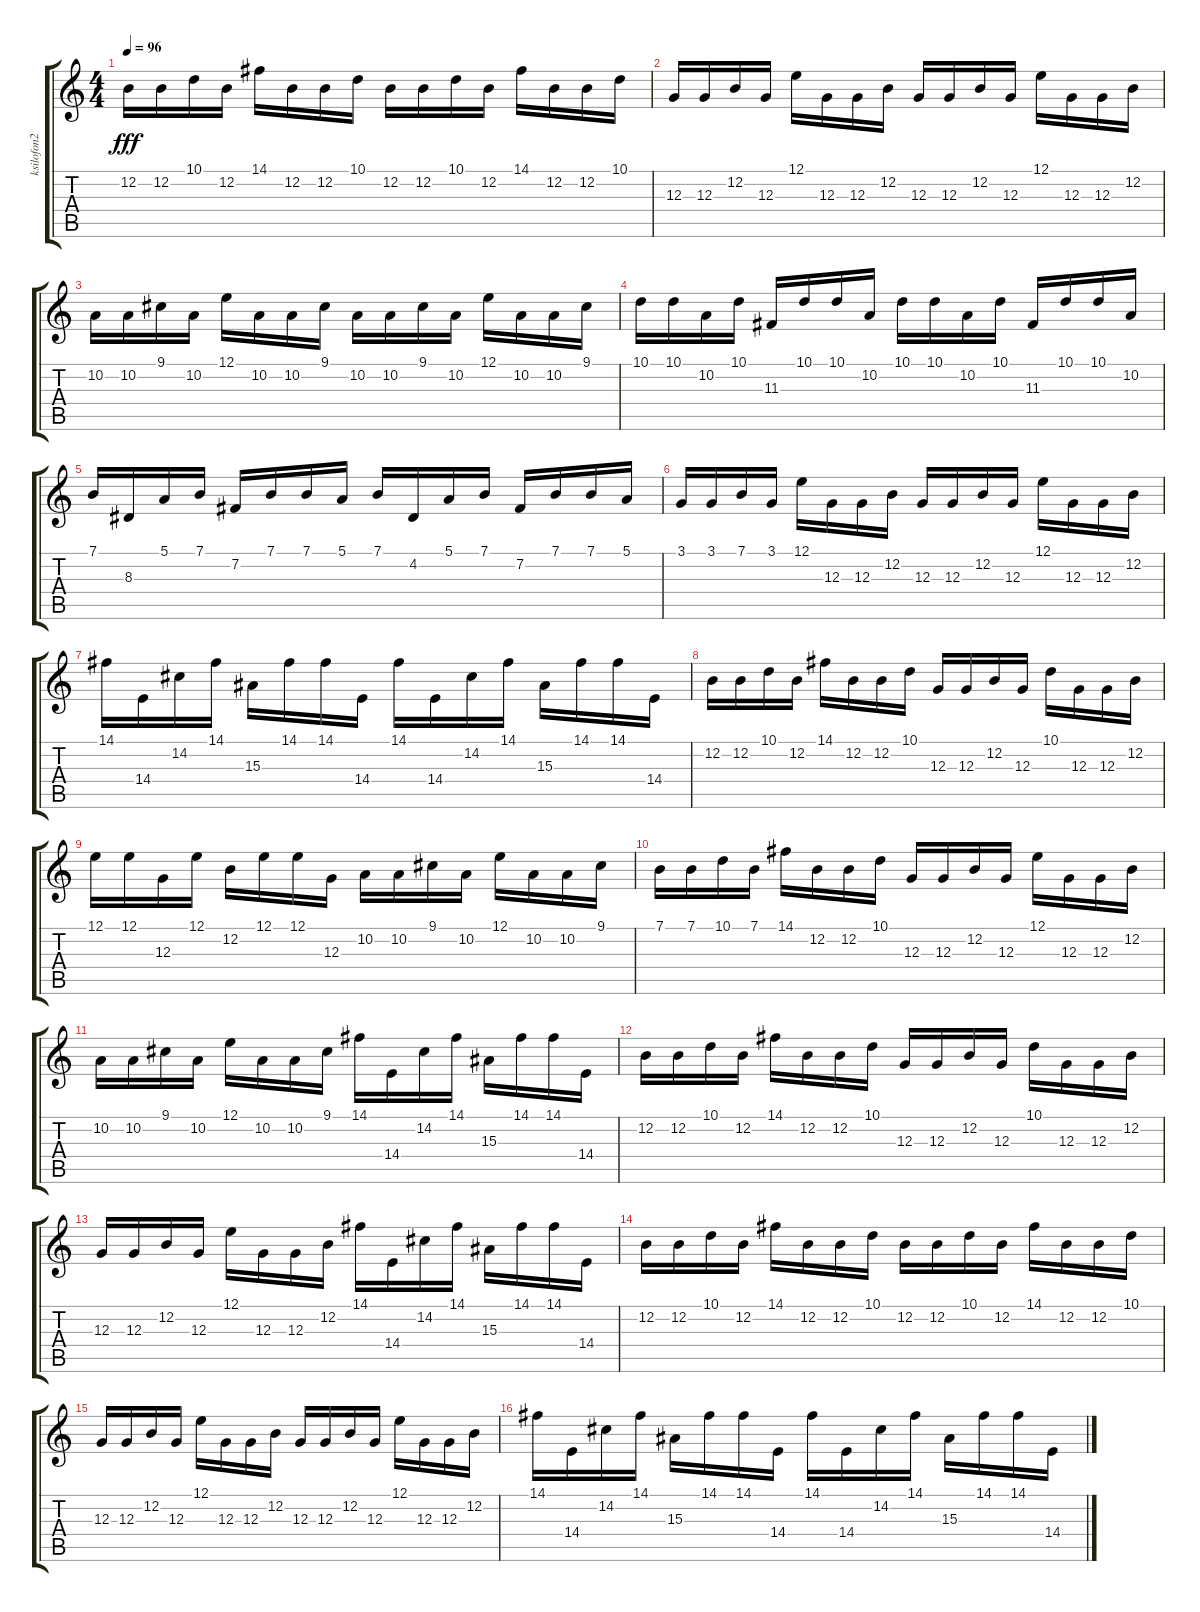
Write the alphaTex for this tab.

\track ("ksilofon2" "ksilofon2") {instrument agogo}
\staff {score tabs}
\tuning (E4 B3 G3 D3 A2 E2) {hide}
\ts (4 4)
\tempo 96
\clef g2
\ks c
12.2.16{dy fff} 12.2.16 10.1.16 12.2.16 14.1.16 12.2.16 12.2.16 10.1.16 12.2.16 12.2.16 10.1.16 12.2.16 14.1.16 12.2.16 12.2.16 10.1.16 |
12.3.16 12.3.16 12.2.16 12.3.16 12.1.16 12.3.16 12.3.16 12.2.16 12.3.16 12.3.16 12.2.16 12.3.16 12.1.16 12.3.16 12.3.16 12.2.16 |
10.2.16 10.2.16 9.1.16 10.2.16 12.1.16 10.2.16 10.2.16 9.1.16 10.2.16 10.2.16 9.1.16 10.2.16 12.1.16 10.2.16 10.2.16 9.1.16 |
10.1.16 10.1.16 10.2.16 10.1.16 11.3.16 10.1.16 10.1.16 10.2.16 10.1.16 10.1.16 10.2.16 10.1.16 11.3.16 10.1.16 10.1.16 10.2.16 |
7.1.16 8.3.16 5.1.16 7.1.16 7.2.16 7.1.16 7.1.16 5.1.16 7.1.16 4.2.16 5.1.16 7.1.16 7.2.16 7.1.16 7.1.16 5.1.16 |
3.1.16 3.1.16 7.1.16 3.1.16 12.1.16 12.3.16 12.3.16 12.2.16 12.3.16 12.3.16 12.2.16 12.3.16 12.1.16 12.3.16 12.3.16 12.2.16 |
14.1.16 14.4.16 14.2.16 14.1.16 15.3.16 14.1.16 14.1.16 14.4.16 14.1.16 14.4.16 14.2.16 14.1.16 15.3.16 14.1.16 14.1.16 14.4.16 |
12.2.16 12.2.16 10.1.16 12.2.16 14.1.16 12.2.16 12.2.16 10.1.16 12.3.16 12.3.16 12.2.16 12.3.16 10.1.16 12.3.16 12.3.16 12.2.16 |
12.1.16 12.1.16 12.3.16 12.1.16 12.2.16 12.1.16 12.1.16 12.3.16 10.2.16 10.2.16 9.1.16 10.2.16 12.1.16 10.2.16 10.2.16 9.1.16 |
7.1.16 7.1.16 10.1.16 7.1.16 14.1.16 12.2.16 12.2.16 10.1.16 12.3.16 12.3.16 12.2.16 12.3.16 12.1.16 12.3.16 12.3.16 12.2.16 |
10.2.16 10.2.16 9.1.16 10.2.16 12.1.16 10.2.16 10.2.16 9.1.16 14.1.16 14.4.16 14.2.16 14.1.16 15.3.16 14.1.16 14.1.16 14.4.16 |
12.2.16 12.2.16 10.1.16 12.2.16 14.1.16 12.2.16 12.2.16 10.1.16 12.3.16 12.3.16 12.2.16 12.3.16 10.1.16 12.3.16 12.3.16 12.2.16 |
12.3.16 12.3.16 12.2.16 12.3.16 12.1.16 12.3.16 12.3.16 12.2.16 14.1.16 14.4.16 14.2.16 14.1.16 15.3.16 14.1.16 14.1.16 14.4.16 |
12.2.16 12.2.16 10.1.16 12.2.16 14.1.16 12.2.16 12.2.16 10.1.16 12.2.16 12.2.16 10.1.16 12.2.16 14.1.16 12.2.16 12.2.16 10.1.16 |
12.3.16 12.3.16 12.2.16 12.3.16 12.1.16 12.3.16 12.3.16 12.2.16 12.3.16 12.3.16 12.2.16 12.3.16 12.1.16 12.3.16 12.3.16 12.2.16 |
14.1.16 14.4.16 14.2.16 14.1.16 15.3.16 14.1.16 14.1.16 14.4.16 14.1.16 14.4.16 14.2.16 14.1.16 15.3.16 14.1.16 14.1.16 14.4.16
